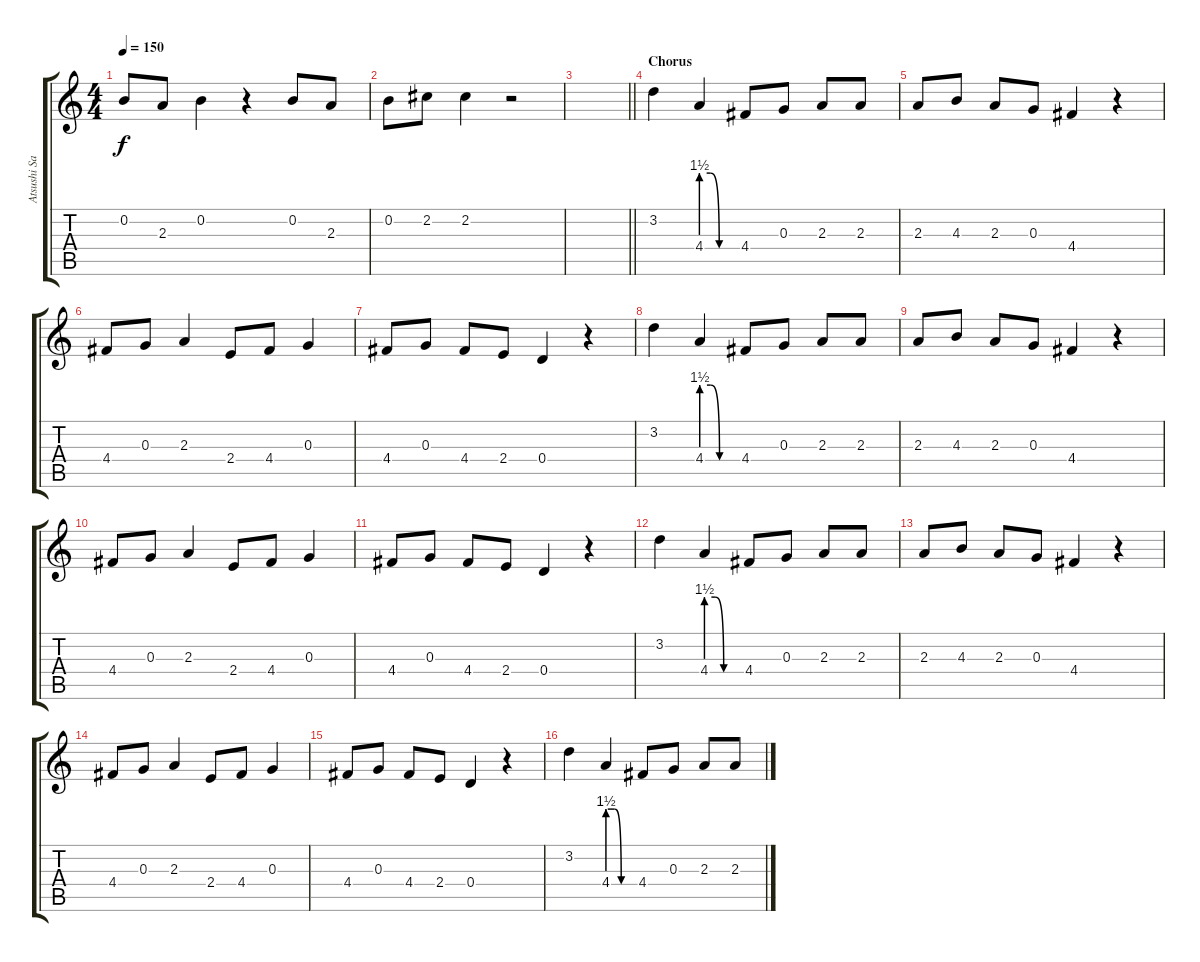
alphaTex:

\track ("Atsushi Sakurai" "Atsushi Sa") {instrument electricguitarjazz}
\staff {score tabs}
\tuning (E4 B3 G3 D3 A2 E2) {hide}
\ts (4 4)
\tempo 150
\clef g2
\ks c
0.2.8{dy f} 2.3.8 0.2.4 r.4 0.2.8 2.3.8 |
0.2.8 2.2.8 2.2.4 r.2 |
\barLineRight lightlight
|
\section ("" "Chorus")
3.2.4 4.4{be (custom 0 6 15 6 30 0 60 0)}.4 4.4.8 0.3.8 2.3.8 2.3.8 |
2.3.8 4.3.8 2.3.8 0.3.8 4.4.4 r.4 |
4.4.8 0.3.8 2.3.4 2.4.8 4.4.8 0.3.4 |
4.4.8 0.3.8 4.4.8 2.4.8 0.4.4 r.4 |
3.2.4 4.4{be (custom 0 6 15 6 30 0 60 0)}.4 4.4.8 0.3.8 2.3.8 2.3.8 |
2.3.8 4.3.8 2.3.8 0.3.8 4.4.4 r.4 |
4.4.8 0.3.8 2.3.4 2.4.8 4.4.8 0.3.4 |
4.4.8 0.3.8 4.4.8 2.4.8 0.4.4 r.4 |
3.2.4 4.4{be (custom 0 6 15 6 30 0 60 0)}.4 4.4.8 0.3.8 2.3.8 2.3.8 |
2.3.8 4.3.8 2.3.8 0.3.8 4.4.4 r.4 |
4.4.8 0.3.8 2.3.4 2.4.8 4.4.8 0.3.4 |
4.4.8 0.3.8 4.4.8 2.4.8 0.4.4 r.4 |
3.2.4 4.4{be (custom 0 6 15 6 30 0 60 0)}.4 4.4.8 0.3.8 2.3.8 2.3.8
